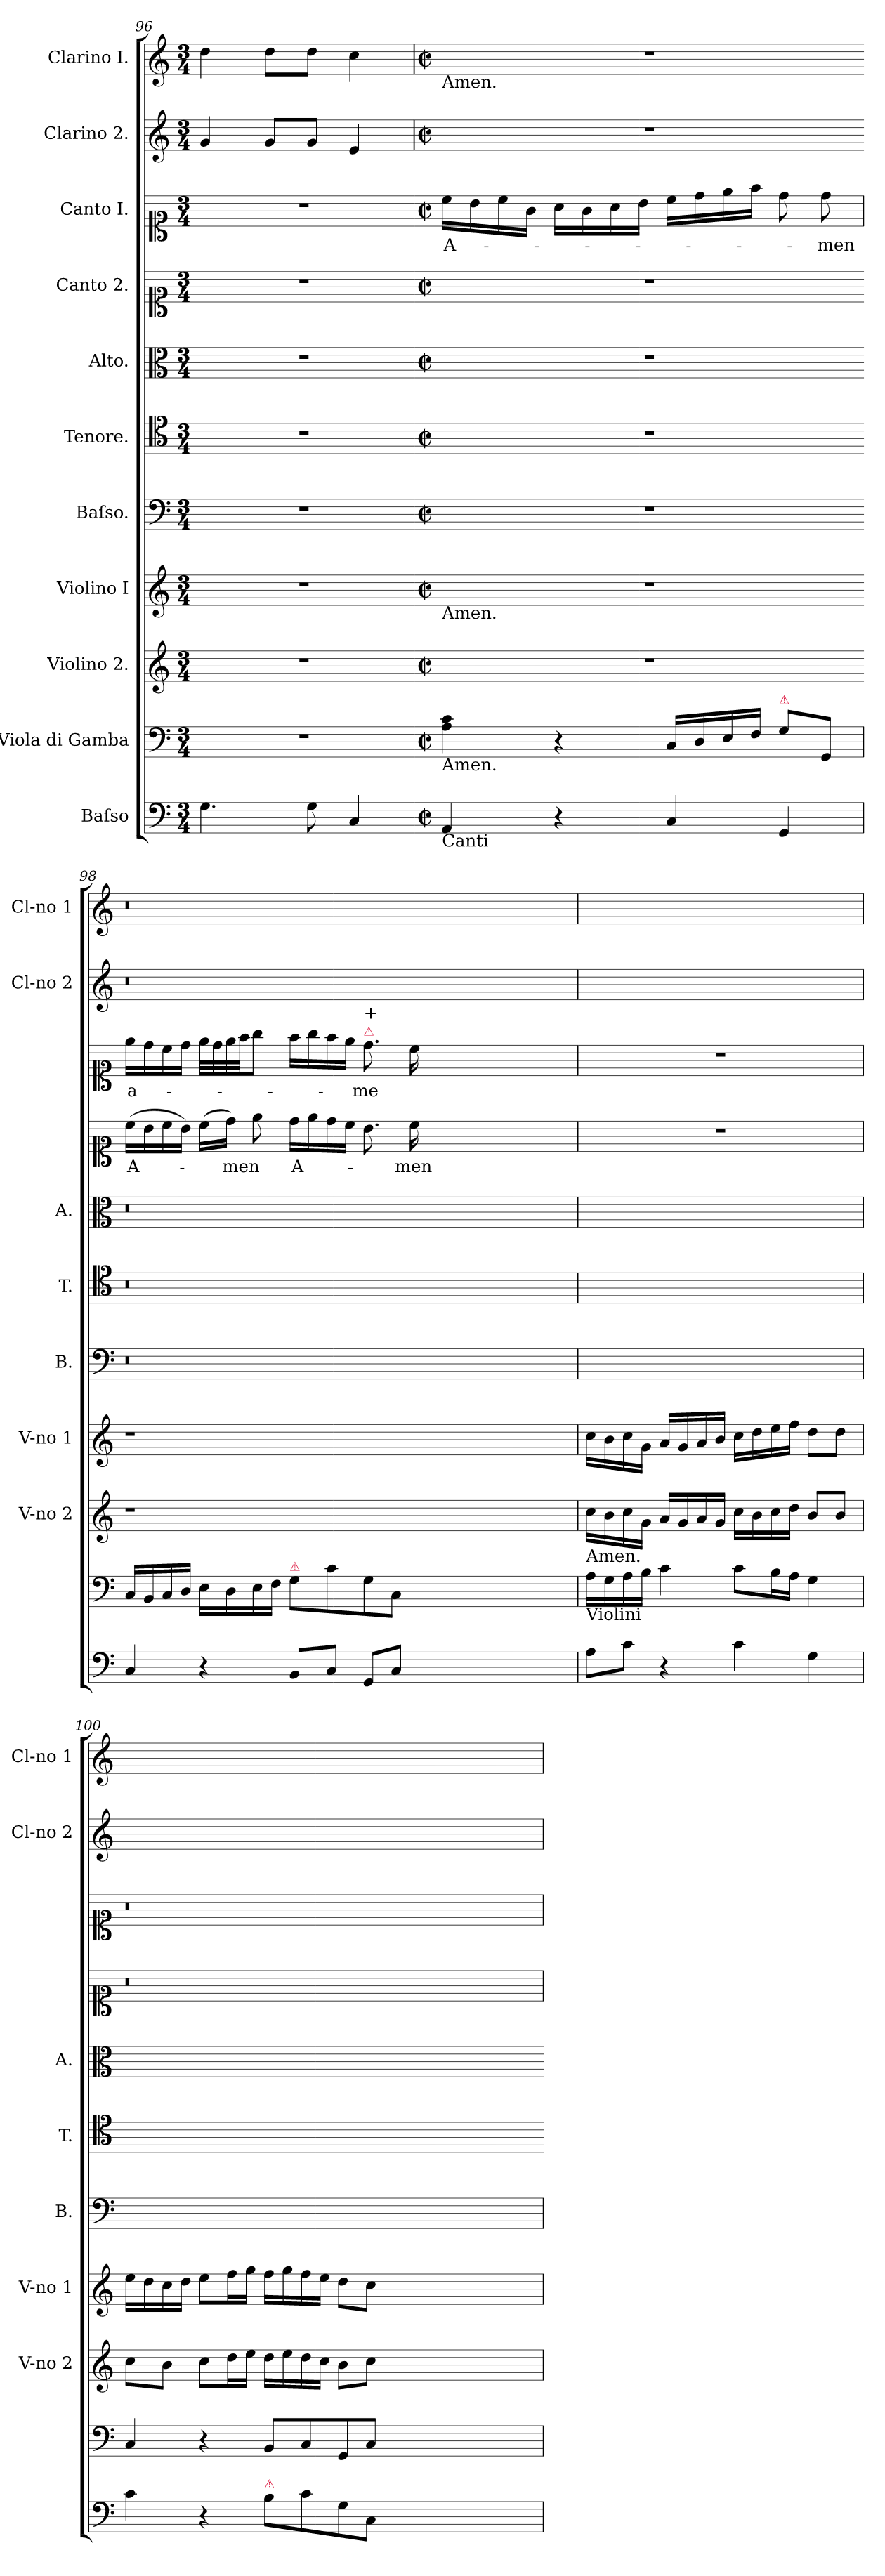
**kern	**kern	**kern	**kern	**kern	**kern	**kern	**kern	**text	**kern	**text	**kern	**kern
*part11	*part10	*part9	*part8	*part7	*part6	*part5	*part4	*part4	*part3	*part3	*part2	*part1
*staff11	*staff10	*staff9	*staff8	*staff7	*staff6	*staff5	*staff4	*staff4	*staff3	*staff3	*staff2	*staff1
*I"Baſso	*I"Viola di Gamba	*I"Violino 2.	*I"Violino I	*I"Baſso.	*I"Tenore.	*I"Alto.	*I"Canto 2.	*	*I"Canto I.	*	*I"Clarino 2.	*I"Clarino I.
*	*	*I'V-no 2	*I'V-no 1	*I'B.	*I'T.	*I'A.	*	*	*	*	*I'Cl-no 2	*I'Cl-no 1
*clefF4	*clefF4	*clefG2	*clefG2	*clefF4	*clefC4	*clefC3	*clefC1	*	*clefC1	*	*clefG2	*clefG2
*k[]	*k[]	*k[]	*k[]	*k[]	*k[]	*k[]	*k[]	*	*k[]	*	*k[]	*k[]
*C:	*C:	*C:	*C:	*C:	*C:	*C:	*C:	*	*C:	*	*C:	*C:
*M3/4	*M3/4	*M3/4	*M3/4	*M3/4	*M3/4	*M3/4	*M3/4	*	*M3/4	*	*M3/4	*M3/4
=96	=96	=96	=96	=96	=96	=96	=96	=96	=96	=96	=96	=96
4.G\	2.r	2.r	2.r	2.r	2.r	2.r	2.r	.	2.r	.	4g/	4dd\
.	.	.	.	.	.	.	.	.	.	.	8g/L	8dd\L
8G\	.	.	.	.	.	.	.	.	.	.	8g/J	8dd\J
4C/	.	.	.	.	.	.	.	.	.	.	4e/	4cc\
=97-	=97-	=97-	=97	=97	=97-	=97-	=97-	=97	=97-	=97	=97	=97
*M2/2	*M2/2	*M2/2	*M2/2	*M2/2	*M2/2	*M2/2	*M2/2	*	*M2/2	*	*M2/2	*M2/2
*met(c|)	*met(c|)	*met(c|)	*met(c|)	*met(c|)	*met(c|)	*met(c|)	*met(c|)	*	*met(c|)	*	*met(c|)	*met(c|)
!	!	!	!	!	!	!	!	!	!	!	!	!LO:TX:b:t=Amen.
!	!	!	!LO:TX:b:t=Amen.	!	!	!	!	!	!	!	!	!
!	!LO:TX:b:t=Amen.	!	!	!	!	!	!	!	!	!	!	!
!LO:TX:b:t=Canti	!	!	!	!	!	!	!	!	!	!	!	!
4AA/	4A\ 4c\	1r	1r	1r	1r	1r	1r	.	16cc\LL	A-	1r	1r
.	.	.	.	.	.	.	.	.	16b\	.	.	.
.	.	.	.	.	.	.	.	.	16cc\	.	.	.
.	.	.	.	.	.	.	.	.	16g\JJ	.	.	.
4r	4r	.	.	.	.	.	.	.	16a\LL	.	.	.
.	.	.	.	.	.	.	.	.	16g\	.	.	.
.	.	.	.	.	.	.	.	.	16a\	.	.	.
.	.	.	.	.	.	.	.	.	16b\JJ	.	.	.
4C/	16C/LL	.	.	.	.	.	.	.	16cc\LL	.	.	.
.	16D/	.	.	.	.	.	.	.	16dd\	.	.	.
.	16E/	.	.	.	.	.	.	.	16ee\	.	.	.
.	16F/JJ	.	.	.	.	.	.	.	16ff\JJ	.	.	.
!	!LO:TX:a:color=crimson:t=⚠	!	!	!	!	!	!	!	!	!	!	!
4GG/	8G\L	.	.	.	.	.	.	.	8dd\	.	.	.
.	8GG/J	.	.	.	.	.	.	.	8dd\	-men	.	.
=98	=98	=98	=98	=98	=98	=98	=98-	=98	=98	=98	=98	=98
4C/	16C/LL	1r	1r	0.r	0.r	0.r	(>16cc\LL	A-	16ee\LL	a-	0.r	0.r
.	16BB/	.	.	.	.	.	16b\	.	16dd\	.	.	.
.	16C/	.	.	.	.	.	16cc\	.	16cc\	.	.	.
.	16D/JJ	.	.	.	.	.	16b\JJ)	.	16dd\JJ	.	.	.
4r	16E\LL	.	.	.	.	.	(>16cc\LL	.	32ee\LLL	.	.	.
.	.	.	.	.	.	.	.	.	32dd\	.	.	.
.	16D\	.	.	.	.	.	16dd\JJ)	-men	32ee\	.	.	.
.	.	.	.	.	.	.	.	.	32ff\JJ	.	.	.
.	16E\	.	.	.	.	.	8ee\	.	8gg\J	.	.	.
.	16F\JJ	.	.	.	.	.	.	.	.	.	.	.
!	!LO:TX:a:color=crimson:t=⚠	!	!	!	!	!	!	!	!	!	!	!
!	!	!	!	!	!	!	!	!LO:LY:i	!	!	!	!
8BB/L	8G\L	.	.	.	.	.	16dd\LL	A-	16ff\LL	.	.	.
.	.	.	.	.	.	.	16ee\	.	16gg\	.	.	.
8C/J	8c\	.	.	.	.	.	16dd\	.	16ff\	.	.	.
.	.	.	.	.	.	.	16cc\JJ	.	16ee\JJ	.	.	.
!	!	!	!	!	!	!	!	!	!LO:TX:a:color=crimson:t=⚠	!	!	!
!	!	!	!	!	!	!	!	!	!LO:TX:a:t=+	!	!	!
8GG/L	8G\	.	.	.	.	.	8.b\	.	8.dd\	-me	.	.
8C/J	8C/J	.	.	.	.	.	.	.	.	.	.	.
!	!	!	!	!	!	!	!	!LO:LY:i	!	!	!	!
.	.	.	.	.	.	.	16cc\	-men	16cc\	.	.	.
0ryy	0ryy	0ryy	0ryy	.	.	.	0ryy	.	0ryy	.	.	.
=99	=99	=99	=99	=99	=99	=99	=99	=99	=99	=99	=99	=99
!	!	!LO:TX:b:t=Amen.	!	!	!	!	!	!	!	!	!	!
!	!LO:TX:b:t=Violini	!	!	!	!	!	!	!	!	!	!	!
8A\L	16A\LL	16cc\LL	16cc\LL	1ryy	1ryy	1ryy	1r	.	1r	.	1ryy	1ryy
.	16G\	16b\	16b\	.	.	.	.	.	.	.	.	.
8c\J	16A\	16cc\	16cc\	.	.	.	.	.	.	.	.	.
.	16B\JJ	16g\JJ	16g\JJ	.	.	.	.	.	.	.	.	.
4r	4c\	16a/LL	16a/LL	.	.	.	.	.	.	.	.	.
.	.	16g/	16g/	.	.	.	.	.	.	.	.	.
.	.	16a/	16a/	.	.	.	.	.	.	.	.	.
.	.	16g/JJ	16b/JJ	.	.	.	.	.	.	.	.	.
4c\	8c\L	16cc\LL	16cc\LL	.	.	.	.	.	.	.	.	.
.	.	16b\	16dd\	.	.	.	.	.	.	.	.	.
.	16B\L	16cc\	16ee\	.	.	.	.	.	.	.	.	.
.	16A\JJ	16dd\JJ	16ff\JJ	.	.	.	.	.	.	.	.	.
4G\	4G\	8b/L	8dd\L	.	.	.	.	.	.	.	.	.
.	.	8b/J	8dd\J	.	.	.	.	.	.	.	.	.
=100	=100	=100	=100	=100	=100	=100	=100	=100	=100	=100	=100	=100
4c\	4C/	8cc\L	16ee\LL	0.ryy	0.ryy	0.ryy	0.r	.	0.r	.	0.ryy	0.ryy
.	.	.	16dd\	.	.	.	.	.	.	.	.	.
.	.	8b\J	16cc\	.	.	.	.	.	.	.	.	.
.	.	.	16dd\JJ	.	.	.	.	.	.	.	.	.
4r	4r	8cc\L	8ee\L	.	.	.	.	.	.	.	.	.
.	.	16dd\L	16ff\L	.	.	.	.	.	.	.	.	.
.	.	16ee\JJ	16gg\JJ	.	.	.	.	.	.	.	.	.
!LO:TX:a:color=crimson:t=⚠	!	!	!	!	!	!	!	!	!	!	!	!
8B\L	8BB/L	16dd\LL	16ff\LL	.	.	.	.	.	.	.	.	.
.	.	16ee\	16gg\	.	.	.	.	.	.	.	.	.
8c\	8C/	16dd\	16ff\	.	.	.	.	.	.	.	.	.
.	.	16cc\JJ	16ee\JJ	.	.	.	.	.	.	.	.	.
8G\	8GG/	8b\L	8dd\L	.	.	.	.	.	.	.	.	.
8C/J	8C/J	8cc\J	8cc\J	.	.	.	.	.	.	.	.	.
0ryy	0ryy	0ryy	0ryy	.	.	.	.	.	.	.	.	.
=	=	=	=	=	=-	=-	=	=	=	=	=	=
*-	*-	*-	*-	*-	*-	*-	*-	*-	*-	*-	*-	*-
